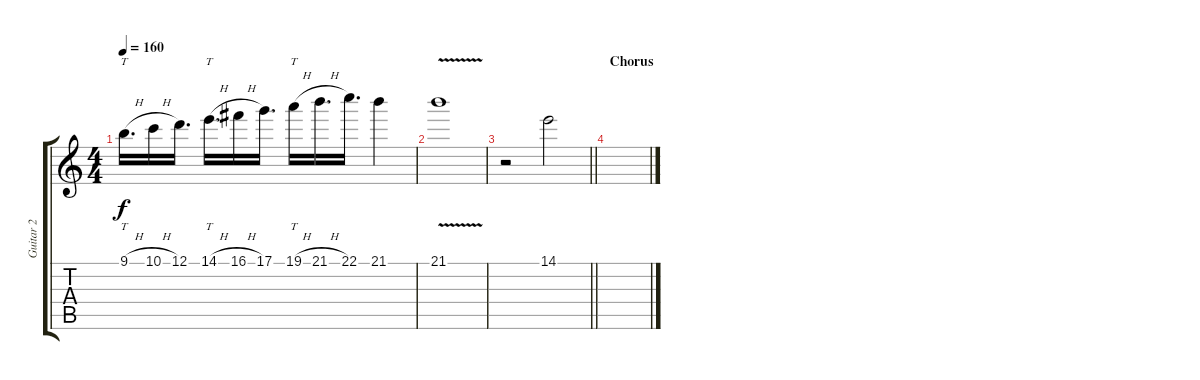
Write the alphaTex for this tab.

\track ("Guitar 2" "Guitar 2") {instrument distortionguitar}
\staff {score tabs}
\tuning (D4 A3 F3 C3 G2 C2) {hide}
\ts (4 4)
\tempo 160
\clef g2
\ks c
9.1{h}.16{tt d dy f} 10.1{h}.16 12.1.16{d} 14.1{h}.16{tt d} 16.1{h}.16 17.1.16{d} 19.1{h}.16{tt} 21.1{h}.16{d} 22.1.16{d} 21.1.4 |
21.1{v}.1 |
\barLineRight lightlight
r.2 14.1.2 |
\section ("" "Chorus")
